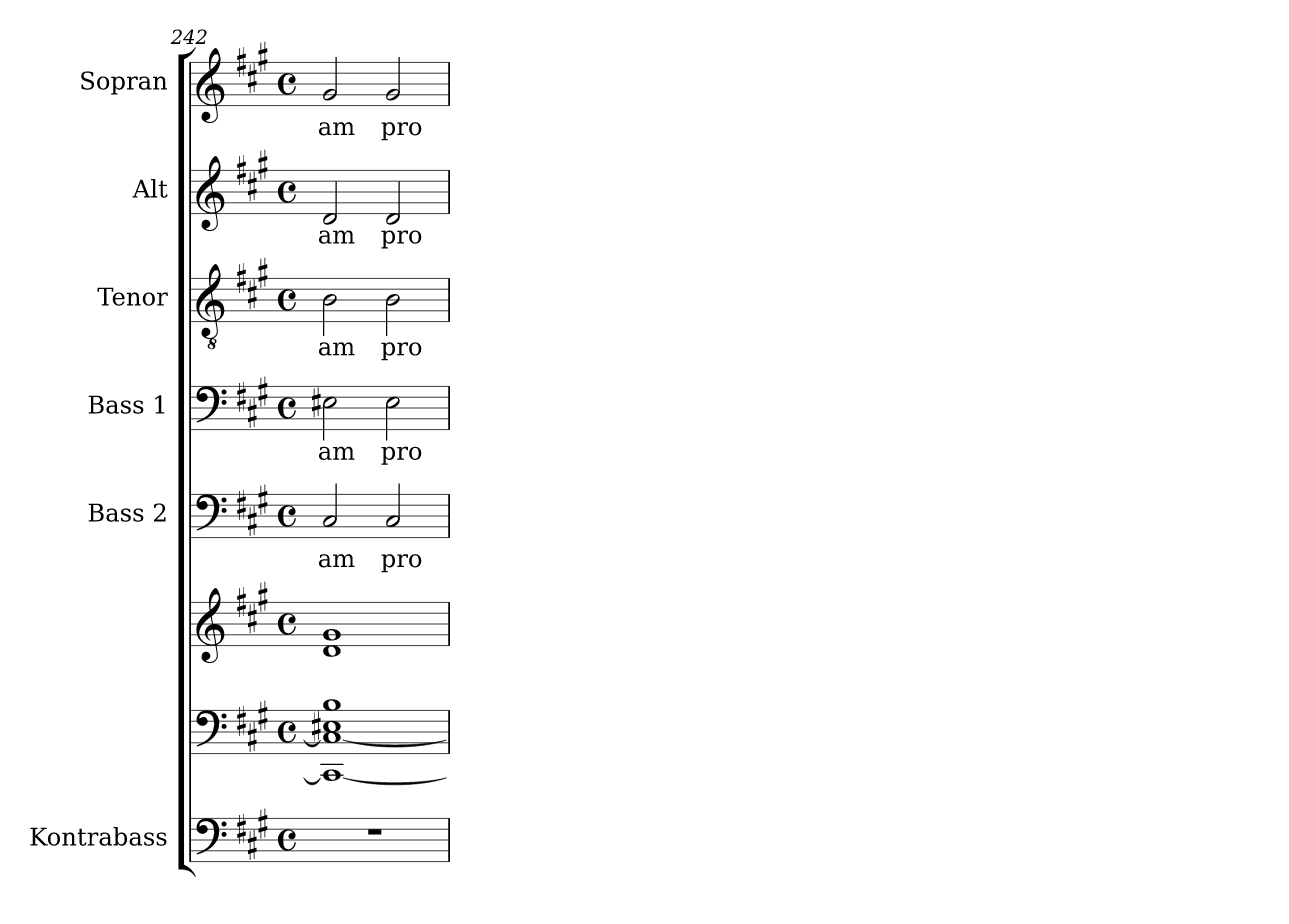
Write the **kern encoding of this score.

**kern	**kern	**kern	**kern	**text	**kern	**text	**kern	**text	**kern	**text	**kern	**text
*part7	*part6	*part6	*part5	*part5	*part4	*part4	*part3	*part3	*part2	*part2	*part1	*part1
*staff8	*staff7	*staff6	*staff5	*staff5	*staff4	*staff4	*staff3	*staff3	*staff2	*staff2	*staff1	*staff1
*I"Kontrabass	*	*	*I"Bass 2	*	*I"Bass 1	*	*I"Tenor	*	*I"Alt	*	*I"Sopran	*
*I'Kb.	*	*	*I'B. 2	*	*I'B. 1	*	*I'T.	*	*I'A.	*	*I'S.	*
!!LO:LB:g=z
*clefF4	*clefF4	*clefG2	*clefF4	*	*clefF4	*	*clefGv2	*	*clefG2	*	*clefG2	*
*ITrd7c12	*	*	*	*	*	*	*	*	*	*	*	*
*k[f#c#g#]	*k[f#c#g#]	*k[f#c#g#]	*k[f#c#g#]	*	*k[f#c#g#]	*	*k[f#c#g#]	*	*k[f#c#g#]	*	*k[f#c#g#]	*
*A:	*A:	*A:	*A:	*	*A:	*	*A:	*	*A:	*	*A:	*
*M4/4	*M4/4	*M4/4	*M4/4	*	*M4/4	*	*M4/4	*	*M4/4	*	*M4/4	*
*met(c)	*met(c)	*met(c)	*met(c)	*	*met(c)	*	*met(c)	*	*met(c)	*	*met(c)	*
=242	=242	=242	=242	=242	=242	=242	=242	=242	=242	=242	=242	=242
!	!	!	!	!LO:LY:b	!	!LO:LY:b	!	!LO:LY:b	!	!LO:LY:b	!	!LO:LY:b
1r	1CC#_ 1C#_ 1E#X 1B	1d 1g#	2C#/	-am	2E#X\	-am	2B\	-am	2d/	-am	2g#/	-am
!	!	!	!	!LO:LY:b	!	!LO:LY:b	!	!LO:LY:b	!	!LO:LY:b	!	!LO:LY:b
.	.	.	2C#/	pro	2E#\	pro	2B\	pro	2d/	pro	2g#/	pro
=	=	=	=	=	=	=	=	=	=	=	=	=
*-	*-	*-	*-	*-	*-	*-	*-	*-	*-	*-	*-	*-
